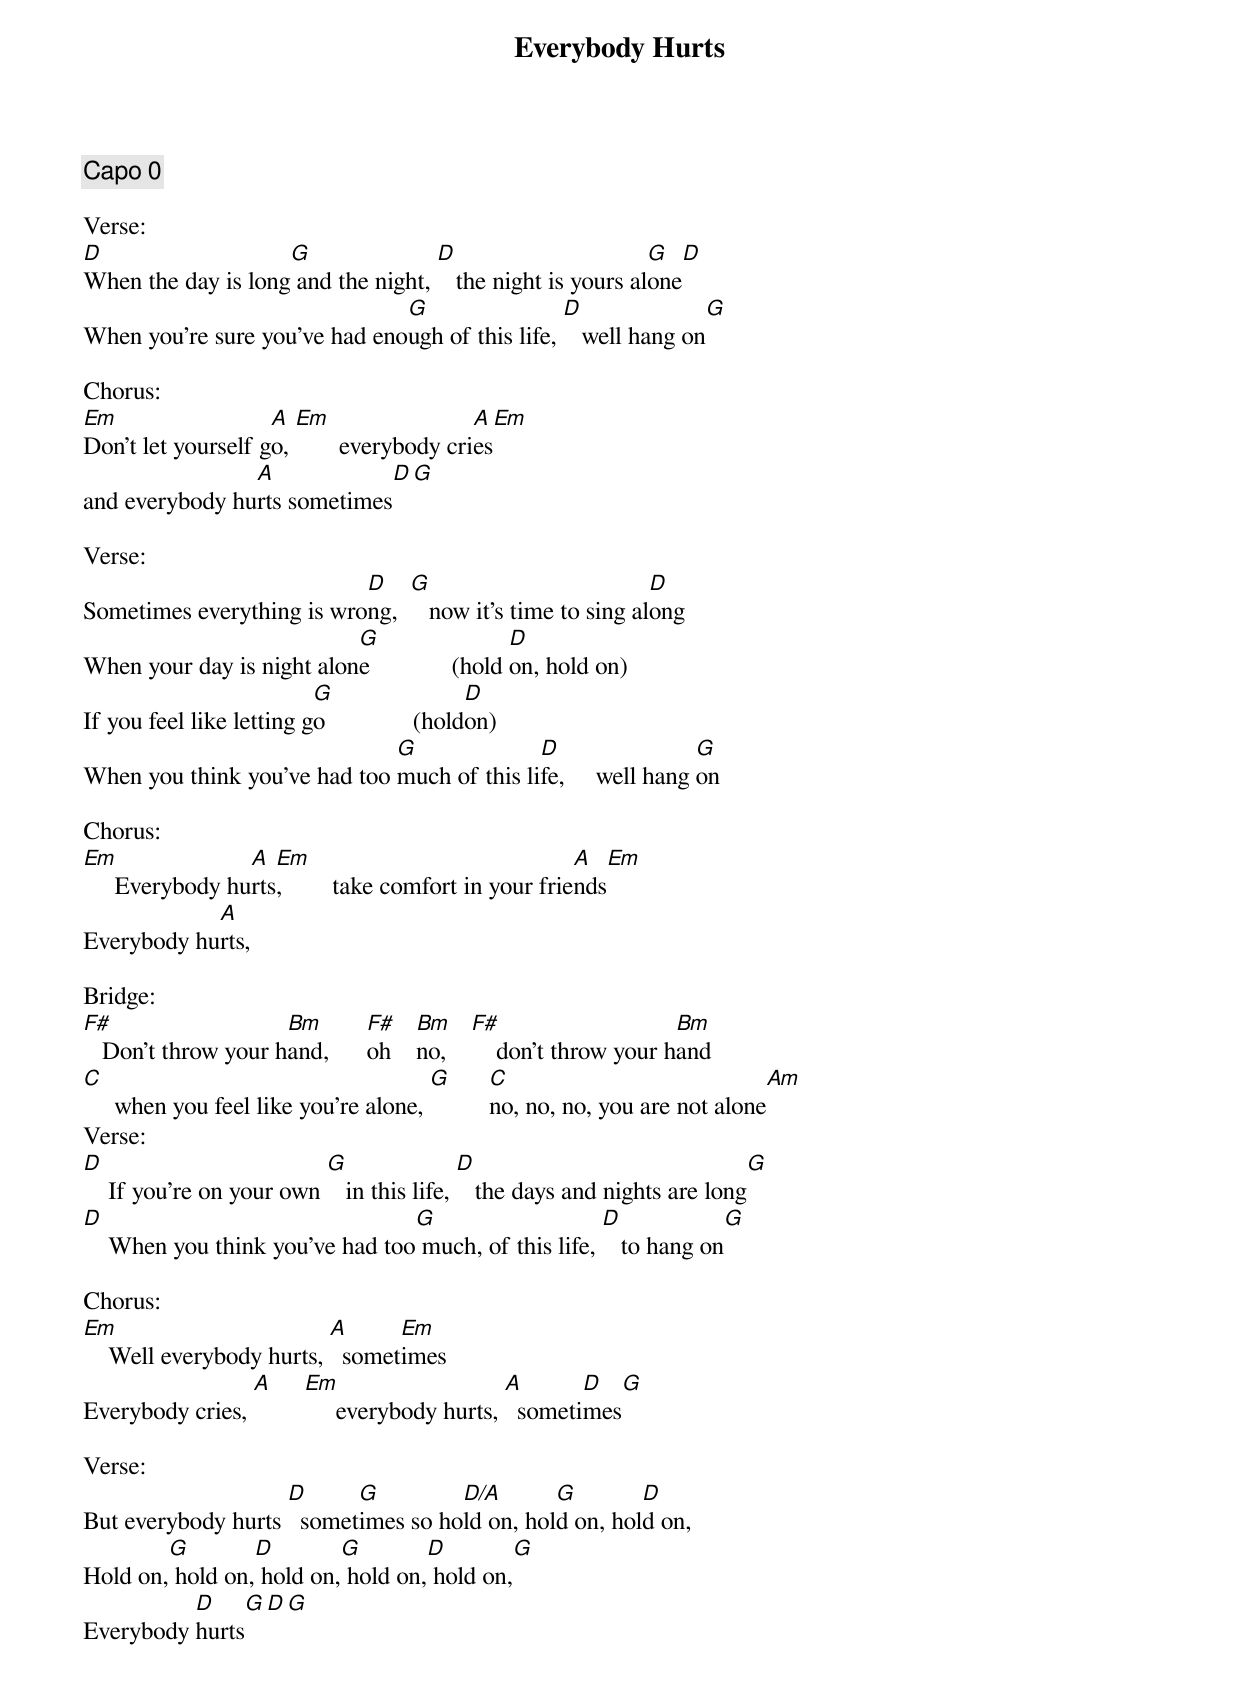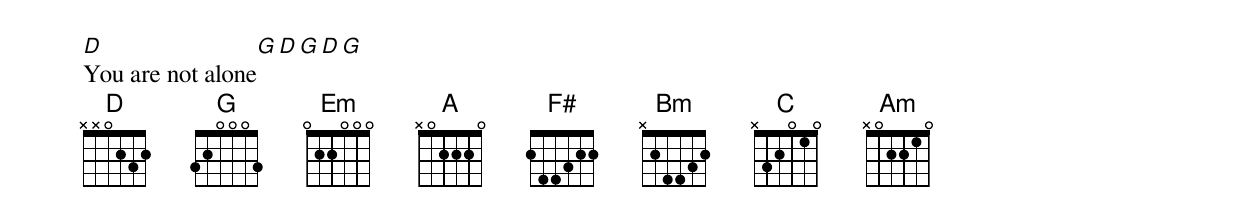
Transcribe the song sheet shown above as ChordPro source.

{title:Everybody Hurts}
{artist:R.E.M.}
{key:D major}
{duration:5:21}
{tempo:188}
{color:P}

{comment: Capo 0}

Verse:
[D]When the day is long[G] and the night, [D]   the night is yours al[G]one[D]
When you're sure you've had eno[G]ugh of this life, [D]   well hang on[G]

Chorus:
[Em]Don't let yourself g[A]o, [Em]       everybody cri[A]es[Em]
and everybody hu[A]rts sometimes[D][G]

Verse:
Sometimes everything is wro[D]ng,  [G]   now it's time to sing al[D]ong
When your day is night alon[G]e             (hold [D]on, hold on)
If you feel like letting g[G]o              (hold[D]on)
When you think you've had too [G]much of this li[D]fe,     well hang [G]on

Chorus:
[Em]     Everybody hu[A]rts[Em],        take comfort in your frie[A]nds[Em]
Everybody hu[A]rts,

Bridge:
[F#]   Don't throw your h[Bm]and,      [F#]oh    [Bm]no,    [F#]    don't throw your h[Bm]and
[C]     when you feel like you're alone, [G]      [C]no, no, no, you are not alone[Am]
Verse:
[D]    If you're on your own [G]   in this life, [D]   the days and nights are long[G]
[D]    When you think you've had too[G] much, of this life, [D]   to hang on[G]

Chorus:
[Em]    Well everybody hurts, [A]  somet[Em]imes
Everybody cries, [A]     [Em]     everybody hurts, [A]  someti[D]mes[G]

Verse:
But everybody hurts [D]  somet[G]imes so ho[D/A]ld on, hol[G]d on, hol[D]d on,
Hold on,[G] hold on,[D] hold on,[G] hold on,[D] hold on,[G]
Everybody [D]hurts[G][D][G]
[D]You are not alone[G][D][G][D][G]
